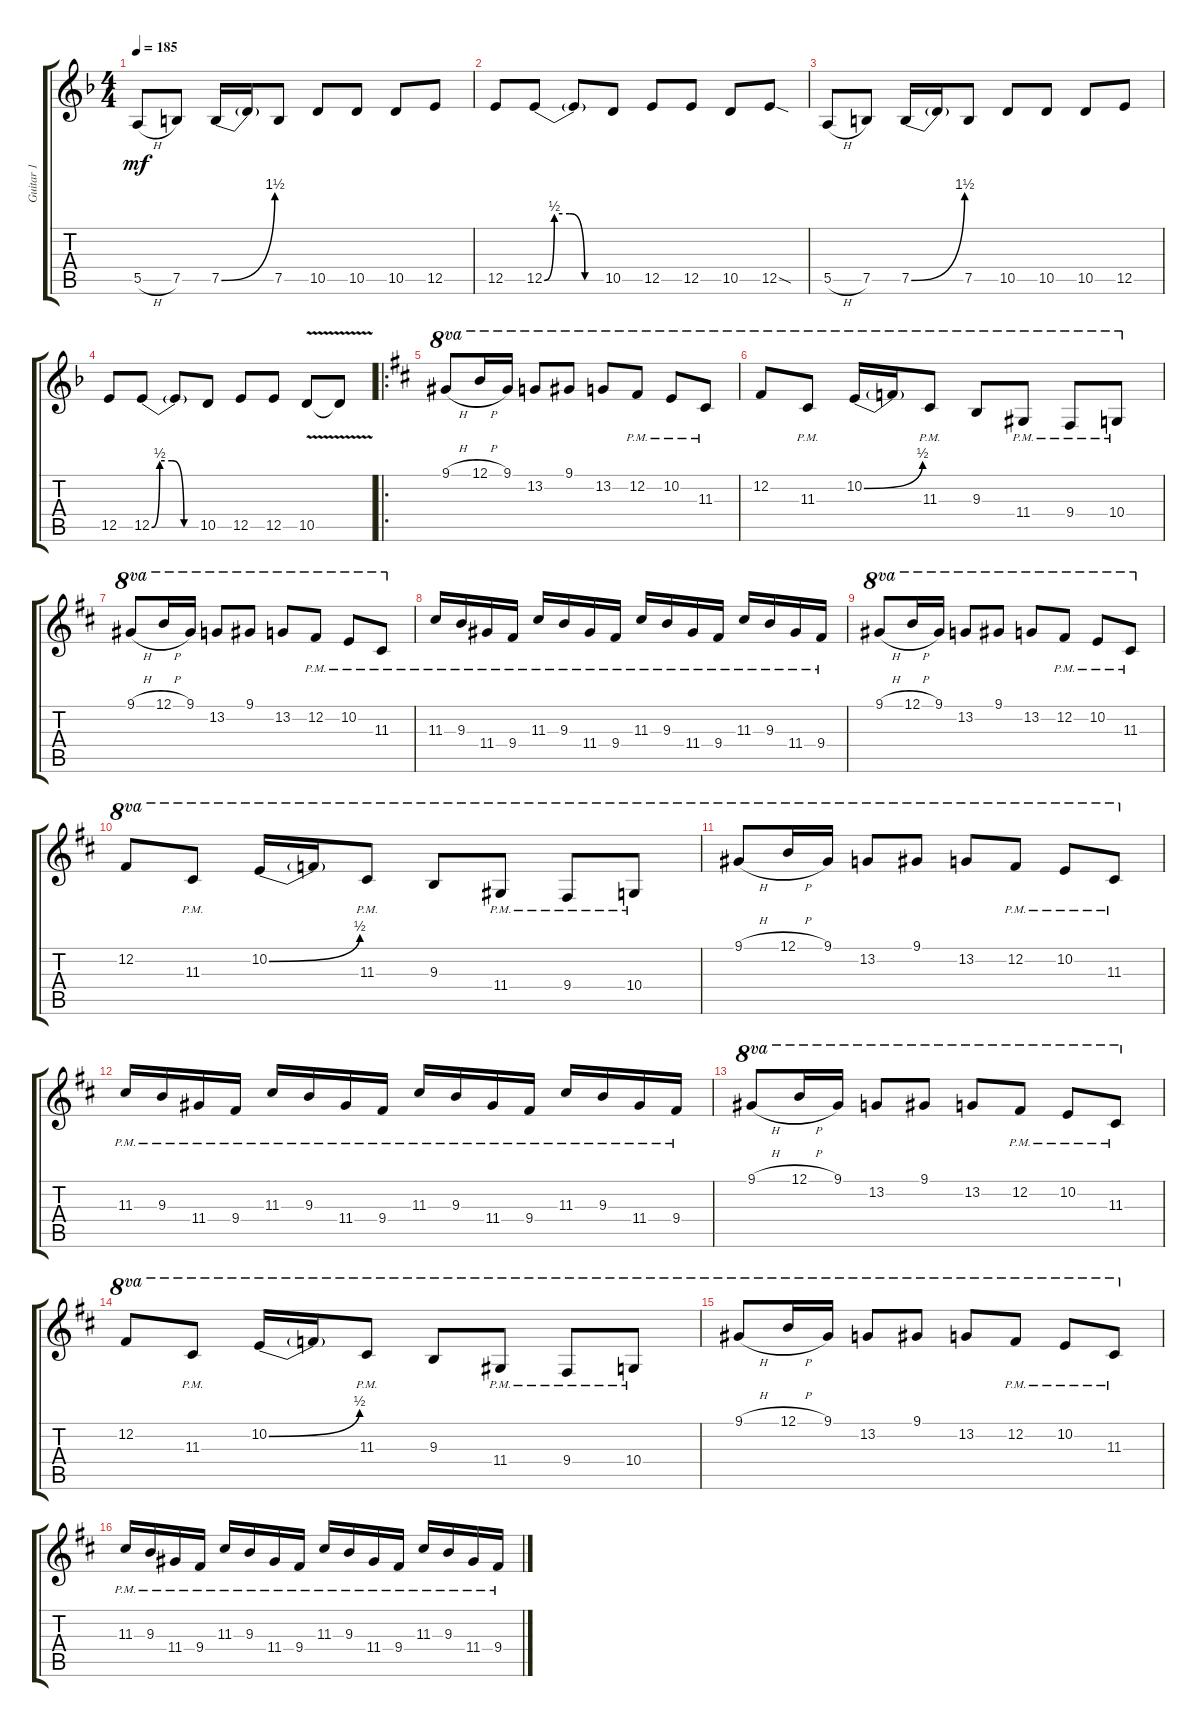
\track ("Guitar 1" "Guitar 1") {instrument distortionguitar}
\staff {score tabs}
\tuning (B3 Gb3 D3 A2 E2 B1) {hide}
\ts (4 4)
\tempo 185
\clef g2
\ks f
5.5{h}.8{dy mf} 7.5.8 7.5{be (bend 0 0 60 6)}.16 7.5{t}.16 7.5.8 10.5.8 10.5.8 10.5.8 12.5.8 |
12.5.8 12.5{be (custom 0 0 10 2 25 2 40 0 60 0)}.8 12.5{t}.8 10.5.8 12.5.8 12.5.8 10.5.8 12.5{sod}.8 |
5.5{h}.8 7.5.8 7.5{be (bend 0 0 60 6)}.16 7.5{t}.16 7.5.8 10.5.8 10.5.8 10.5.8 12.5.8 |
12.5.8 12.5{be (custom 0 0 10 2 25 2 40 0 60 0)}.8 12.5{t}.8 10.5.8 12.5.8 12.5.8 10.5{v}.8 10.5{v t}.8 |
\ro
\ks d
9.1{h}.8{ot 8va} 12.1{h}.16{ot 8va} 9.1.16{ot 8va} 13.2.8{ot 8va} 9.1.8{ot 8va} 13.2.8{ot 8va} 12.2{pm}.8{ot 8va} 10.2{pm}.8{ot 8va} 11.3{pm}.8{ot 8va} |
12.2.8{ot 8va} 11.3{pm}.8{ot 8va} 10.2{be (bend 0 0 60 2)}.16{ot 8va} 10.2{t}.16{ot 8va} 11.3{pm}.8{ot 8va} 9.3.8{ot 8va} 11.4{pm}.8{ot 8va} 9.4{pm}.8{ot 8va} 10.4{pm}.8{ot 8va} |
9.1{h}.8{ot 8va} 12.1{h}.16{ot 8va} 9.1.16{ot 8va} 13.2.8{ot 8va} 9.1.8{ot 8va} 13.2.8{ot 8va} 12.2{pm}.8{ot 8va} 10.2{pm}.8{ot 8va} 11.3{pm}.8{ot 8va} |
11.3{pm}.16 9.3{pm}.16 11.4{pm}.16 9.4{pm}.16 11.3{pm}.16 9.3{pm}.16 11.4{pm}.16 9.4{pm}.16 11.3{pm}.16 9.3{pm}.16 11.4{pm}.16 9.4{pm}.16 11.3{pm}.16 9.3{pm}.16 11.4{pm}.16 9.4{pm}.16 |
9.1{h}.8{ot 8va} 12.1{h}.16{ot 8va} 9.1.16{ot 8va} 13.2.8{ot 8va} 9.1.8{ot 8va} 13.2.8{ot 8va} 12.2{pm}.8{ot 8va} 10.2{pm}.8{ot 8va} 11.3{pm}.8{ot 8va} |
12.2.8{ot 8va} 11.3{pm}.8{ot 8va} 10.2{be (bend 0 0 60 2)}.16{ot 8va} 10.2{t}.16{ot 8va} 11.3{pm}.8{ot 8va} 9.3.8{ot 8va} 11.4{pm}.8{ot 8va} 9.4{pm}.8{ot 8va} 10.4{pm}.8{ot 8va} |
9.1{h}.8{ot 8va} 12.1{h}.16{ot 8va} 9.1.16{ot 8va} 13.2.8{ot 8va} 9.1.8{ot 8va} 13.2.8{ot 8va} 12.2{pm}.8{ot 8va} 10.2{pm}.8{ot 8va} 11.3{pm}.8{ot 8va} |
11.3{pm}.16 9.3{pm}.16 11.4{pm}.16 9.4{pm}.16 11.3{pm}.16 9.3{pm}.16 11.4{pm}.16 9.4{pm}.16 11.3{pm}.16 9.3{pm}.16 11.4{pm}.16 9.4{pm}.16 11.3{pm}.16 9.3{pm}.16 11.4{pm}.16 9.4{pm}.16 |
9.1{h}.8{ot 8va} 12.1{h}.16{ot 8va} 9.1.16{ot 8va} 13.2.8{ot 8va} 9.1.8{ot 8va} 13.2.8{ot 8va} 12.2{pm}.8{ot 8va} 10.2{pm}.8{ot 8va} 11.3{pm}.8{ot 8va} |
12.2.8{ot 8va} 11.3{pm}.8{ot 8va} 10.2{be (bend 0 0 60 2)}.16{ot 8va} 10.2{t}.16{ot 8va} 11.3{pm}.8{ot 8va} 9.3.8{ot 8va} 11.4{pm}.8{ot 8va} 9.4{pm}.8{ot 8va} 10.4{pm}.8{ot 8va} |
9.1{h}.8{ot 8va} 12.1{h}.16{ot 8va} 9.1.16{ot 8va} 13.2.8{ot 8va} 9.1.8{ot 8va} 13.2.8{ot 8va} 12.2{pm}.8{ot 8va} 10.2{pm}.8{ot 8va} 11.3{pm}.8{ot 8va} |
11.3{pm}.16 9.3{pm}.16 11.4{pm}.16 9.4{pm}.16 11.3{pm}.16 9.3{pm}.16 11.4{pm}.16 9.4{pm}.16 11.3{pm}.16 9.3{pm}.16 11.4{pm}.16 9.4{pm}.16 11.3{pm}.16 9.3{pm}.16 11.4{pm}.16 9.4{pm}.16
